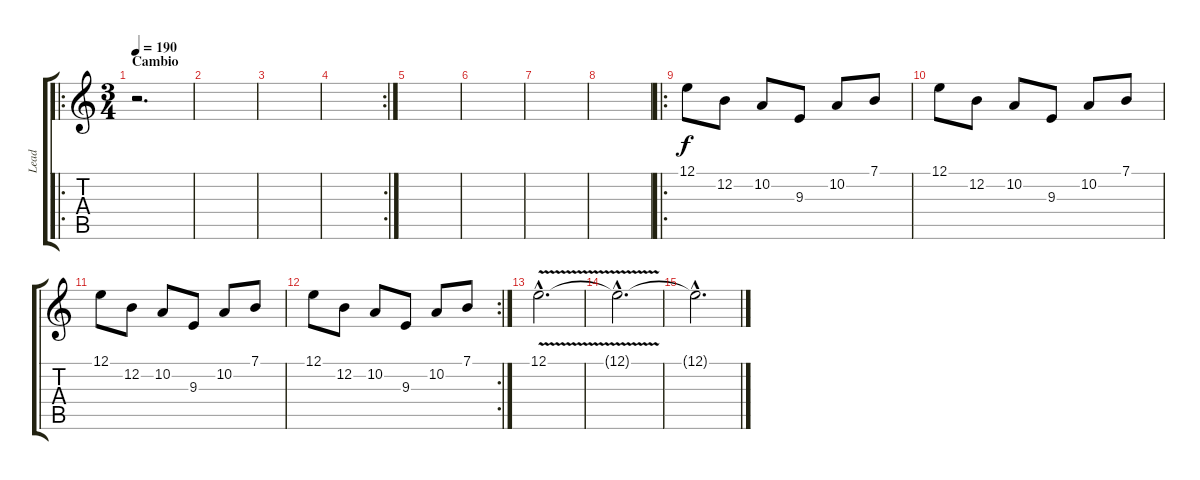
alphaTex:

\track ("Lead" "Lead") {instrument lead2sawtooth}
\staff {score tabs}
\tuning (E4 B3 G3 D3 A2 E2) {hide}
\ro
\ts (3 4)
\section ("" "Cambio")
\tempo 190
\clef g2
\ks c
r.2{d dy f volume 11 instrument lead2sawtooth} |
|
|
\rc 2
|
|
|
|
|
\ro
12.1.8 12.2.8 10.2.8 9.3.8 10.2.8 7.1.8 |
12.1.8 12.2.8 10.2.8 9.3.8 10.2.8 7.1.8 |
12.1.8 12.2.8 10.2.8 9.3.8 10.2.8 7.1.8 |
\rc 2
12.1.8 12.2.8 10.2.8 9.3.8 10.2.8 7.1.8 |
12.1{v hac}.2{d volume 0} |
12.1{hac t}.2{d} |
12.1{hac t}.2{d}
